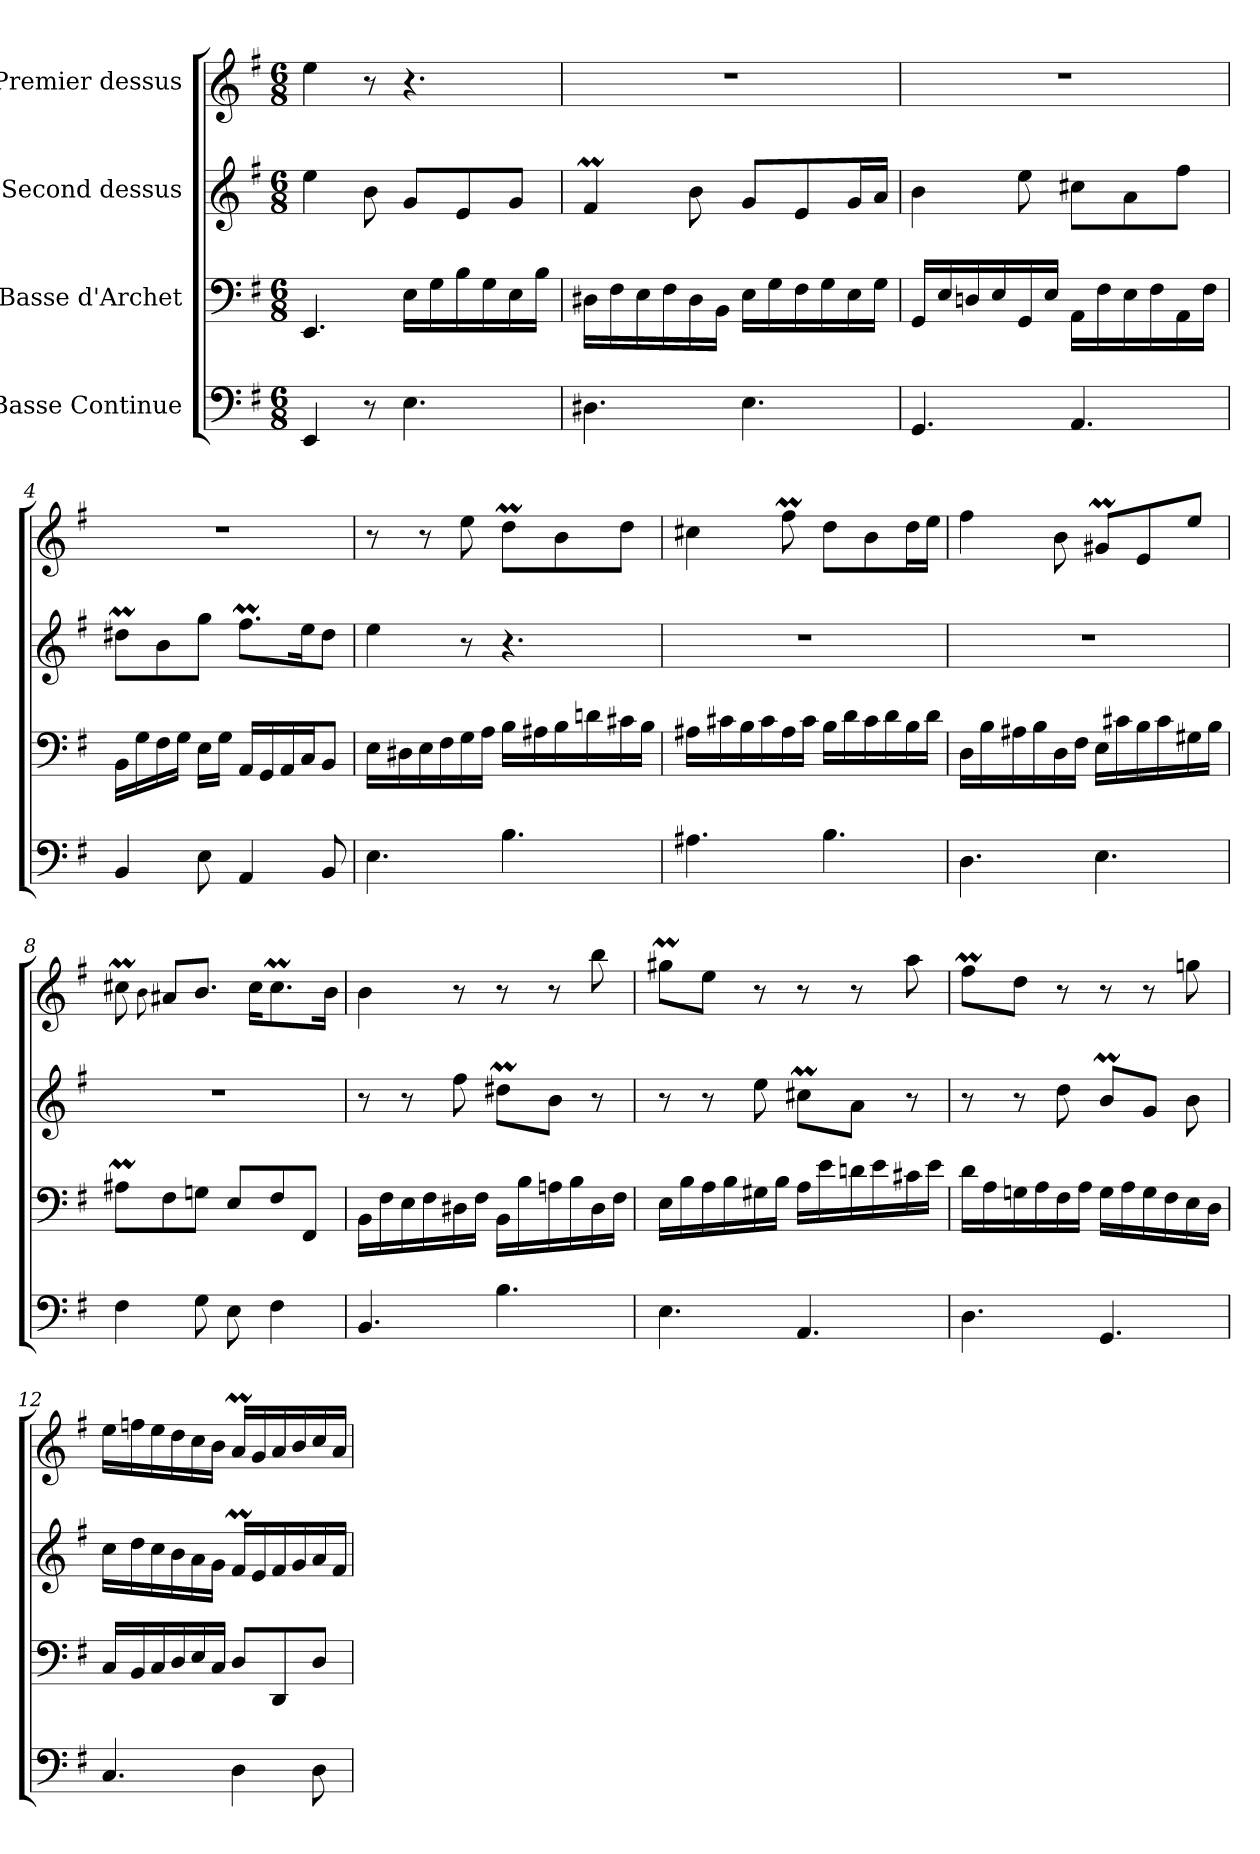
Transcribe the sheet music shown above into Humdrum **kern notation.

**kern	**kern	**kern	**kern
*part4	*part3	*part2	*part1
*staff4	*staff3	*staff2	*staff1
*I"Basse Continue	*I"Basse d'Archet	*I"Second dessus	*I"Premier dessus
*clefF4	*clefF4	*clefG2	*clefG2
*k[f#]	*k[f#]	*k[f#]	*k[f#]
*G:	*G:	*G:	*G:
*M6/8	*M6/8	*M6/8	*M6/8
=1	=1	=1	=1
4EE/	4.EE/	4ee\	4ee\
8r	.	8b\	8r
4.E\	16E\LL	8g/L	4.r
.	16G\	.	.
.	16B\	8e/	.
.	16G\	.	.
.	16E\	8g/J	.
.	16B\JJ	.	.
=2	=2	=2	=2
4.D#X\	16D#X\LL	4f#m/	2.r
.	16F#\	.	.
.	16E\	.	.
.	16F#\	.	.
.	16D#\	8b\	.
.	16BB\JJ	.	.
4.E\	16E\LL	8g/L	.
.	16G\	.	.
.	16F#\	8e/	.
.	16G\	.	.
.	16E\	16g/L	.
.	16G\JJ	16a/JJ	.
=3	=3	=3	=3
4.GG/	16GG/LL	4b\	2.r
.	16E/	.	.
.	16Dn/	.	.
.	16E/	.	.
.	16GG/	8ee\	.
.	16E/JJ	.	.
4.AA/	16AA\LL	8cc#X\L	.
.	16F#\	.	.
.	16E\	8a\	.
.	16F#\	.	.
.	16AA\	8ff#\J	.
.	16F#\JJ	.	.
=4	=4	=4	=4
4BB/	16BB\LL	8dd#Xm\L	2.r
.	16G\	.	.
.	16F#\	8b\	.
.	16G\JJ	.	.
8E\	16E\LL	8gg\J	.
.	16G\JJ	.	.
4AA/	16AA/LL	8.ff#m\L	.
.	16GG/	.	.
.	16AA/	.	.
.	16C/J	16ee\k	.
8BB/	8BB/J	8dd#\J	.
!!LO:LB:g=z
=5	=5	=5	=5
4.E\	16E\LL	4ee\	8r
.	16D#X\	.	.
.	16E\	.	8r
.	16F#\	.	.
.	16G\	8r	8ee\
.	16A\JJ	.	.
4.B\	16B\LL	4.r	8ddM\L
.	16A#X\	.	.
.	16B\	.	8b\
.	16dn\	.	.
.	16c#X\	.	8dd\J
.	16B\JJ	.	.
=6	=6	=6	=6
4.A#X\	16A#X\LL	2.r	4cc#X\
.	16c#X\	.	.
.	16B\	.	.
.	16c#\	.	.
.	16A#\	.	8ff#m\
.	16c#\JJ	.	.
4.B\	16B\LL	.	8dd\L
.	16d\	.	.
.	16c#\	.	8b\
.	16d\	.	.
.	16B\	.	16dd\L
.	16d\JJ	.	16ee\JJ
=7	=7	=7	=7
4.D\	16D\LL	2.r	4ff#\
.	16B\	.	.
.	16A#X\	.	.
.	16B\	.	.
.	16D\	.	8b\
.	16F#\JJ	.	.
4.E\	16E\LL	.	8g#Xm/L
.	16c#X\	.	.
.	16B\	.	8e/
.	16c#\	.	.
.	16G#X\	.	8ee/J
.	16B\JJ	.	.
=8	=8	=8	=8
4F#\	8A#Xm\L	2.r	8cc#Xm\
.	.	.	8qqb\
.	8F#\	.	8a#X/L
8G\	8Gn\J	.	8.b/J
8E\	8E/L	.	.
.	.	.	16cc#\KL
4F#\	8F#/	.	8.cc#m\
.	8FF#/J	.	.
.	.	.	16b\Jk
!!LO:LB:g=z
=9	=9	=9	=9
4.BB/	16BB\LL	8r	4b\
.	16F#\	.	.
.	16E\	8r	.
.	16F#\	.	.
.	16D#X\	8ff#\	8r
.	16F#\JJ	.	.
4.B\	16BB\LL	8dd#Xm\L	8r
.	16B\	.	.
.	16An\	8b\J	8r
.	16B\	.	.
.	16D#\	8r	8bb\
.	16F#\JJ	.	.
=10	=10	=10	=10
4.E\	16E\LL	8r	8gg#Xm\L
.	16B\	.	.
.	16A\	8r	8ee\J
.	16B\	.	.
.	16G#X\	8ee\	8r
.	16B\JJ	.	.
4.AA/	16A\LL	8cc#Xm\L	8r
.	16e\	.	.
.	16dn\	8a\J	8r
.	16e\	.	.
.	16c#X\	8r	8aa\
.	16e\JJ	.	.
=11	=11	=11	=11
4.D\	16d\LL	8r	8ff#m\L
.	16A\	.	.
.	16Gn\	8r	8dd\J
.	16A\	.	.
.	16F#\	8dd\	8r
.	16A\JJ	.	.
4.GG/	16G\LL	8bm/L	8r
.	16A\	.	.
.	16G\	8g/J	8r
.	16F#\	.	.
.	16E\	8b\	8ggn\
.	16D\JJ	.	.
=12	=12	=12	=12
4.C/	16C/LL	16cc\LL	16ee\LL
.	16BB/	16dd\	16ffn\
.	16C/	16cc\	16ee\
.	16D/	16b\	16dd\
.	16E/	16a\	16cc\
.	16C/JJ	16g\JJ	16b\JJ
4D\	8D/L	16f#m/LL	16aM/LL
.	.	16e/	16g/
.	8DD/	16f#/	16a/
.	.	16g/	16b/
8D\	8D/J	16a/	16cc/
.	.	16f#/JJ	16a/JJ
=	=	=	=
*-	*-	*-	*-
